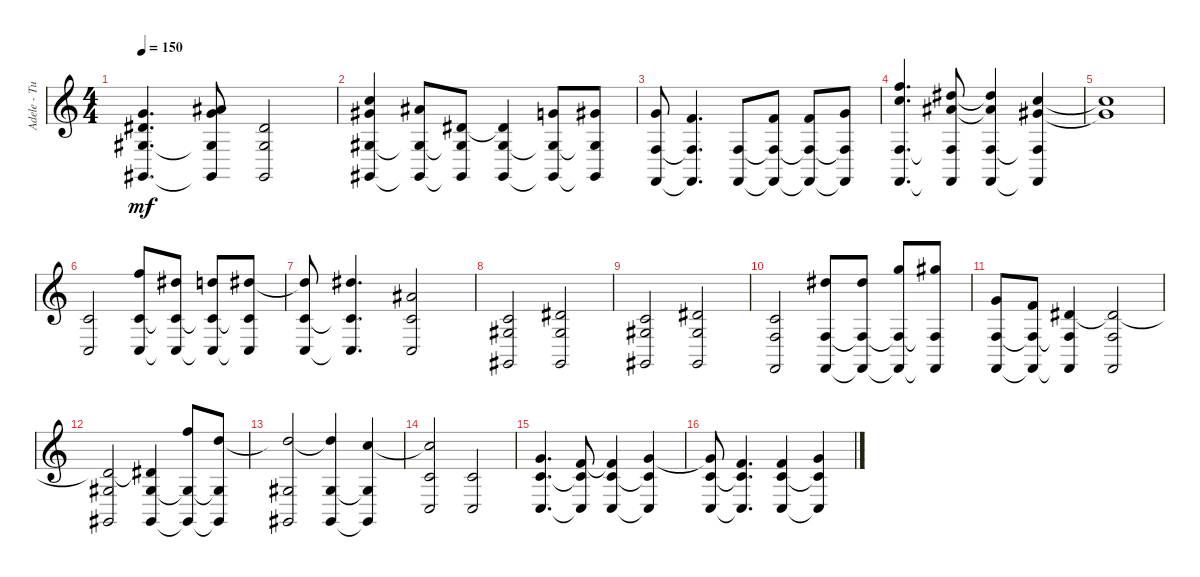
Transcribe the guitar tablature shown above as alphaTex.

\track ("Adele - TurningTables 2011 (Staff 1)" "Adele - Tu") {instrument acousticgrandpiano}
\staff {score}
\tuning (E4 B3 G3 D3 A2 E2 B1) {hide}
\ts (4 4)
\tempo 150
\clef g2
\ks c
(3.1 4.2 1.3 4.6).4{d dy mf} (3.1 11.2 1.3{t} 4.6{t}).8 (4.2 1.3 4.6).2 |
(4.1 13.2 1.3 4.6).4 (6.1 1.3{t} 4.6{t}).8 (4.2 1.3{t} 4.6{t}).8 (4.2{t} 1.3 4.6).4 (3.1 1.3{t} 4.6{t}).8 (4.1 1.3{t} 4.6{t}).8 |
(3.1 3.4 1.6).8 (1.1 3.4{t} 1.6{t}).4{d} (3.4 1.6).8 (1.1 3.4{t} 1.6{t}).8 (1.1 3.4{t} 1.6{t}).8 (3.1 3.4{t} 1.6{t}).8 |
(8.1 18.2 3.4 1.6).4{d} (6.1 16.2 3.4{t} 1.6{t}).8 (6.1{t} 16.2{t} 3.4 1.6).4 (4.1 13.2 3.4{t} 1.6{t}).4 |
(4.1{t} 13.2{t}).1 |
(1.2 3.5).2 (13.1 1.2 3.5).8 (11.1 1.2{t} 3.5{t}).8 (10.1 1.2{t} 3.5{t}).8 (11.1 1.2{t} 3.5{t}).8 |
(11.1{t} 1.2 3.5).8 (11.1 1.2{t} 3.5{t}).4{d} (6.1 1.2 3.5).2 |
(1.2 1.3 4.6).2 (4.2 1.3 4.6).2 |
(1.2 1.3 4.6).2 (4.2 1.3 4.6).2 |
(1.2 3.4 1.6).2 (11.1 3.4 1.6).8 (11.1 3.4{t} 1.6{t}).8 (15.1 3.4{t} 1.6{t}).8 (16.1 3.4{t} 1.6{t}).8 |
(3.1 3.4 1.6).8 (1.1 3.4{t} 1.6{t}).8 (4.2 3.4{t} 1.6{t}).4 (4.2{t} 3.4 1.6).2 |
(4.2{t} 1.3 4.6).2 (4.2{t} 1.3 4.6).4 (13.1 1.3{t} 4.6{t}).8 (10.1 1.3{t} 4.6{t}).8 |
(10.1{t} 1.3 4.6).2 (10.1{t} 1.3 4.6).4 (8.1 1.3{t} 4.6{t}).4 |
(8.1{t} 1.2 3.5).2 (1.2 3.5).2 |
(3.1 1.2 3.5).4{d} (1.1 1.2{t} 3.5{t}).8 (1.1{t} 1.2 3.5).4 (3.1 1.2{t} 3.5{t}).4 |
(3.1{t} 1.2 3.5).8 (1.1 1.2{t} 3.5{t}).4{d} (1.1 1.2 3.5).4 (3.1 1.2{t} 3.5{t}).4
